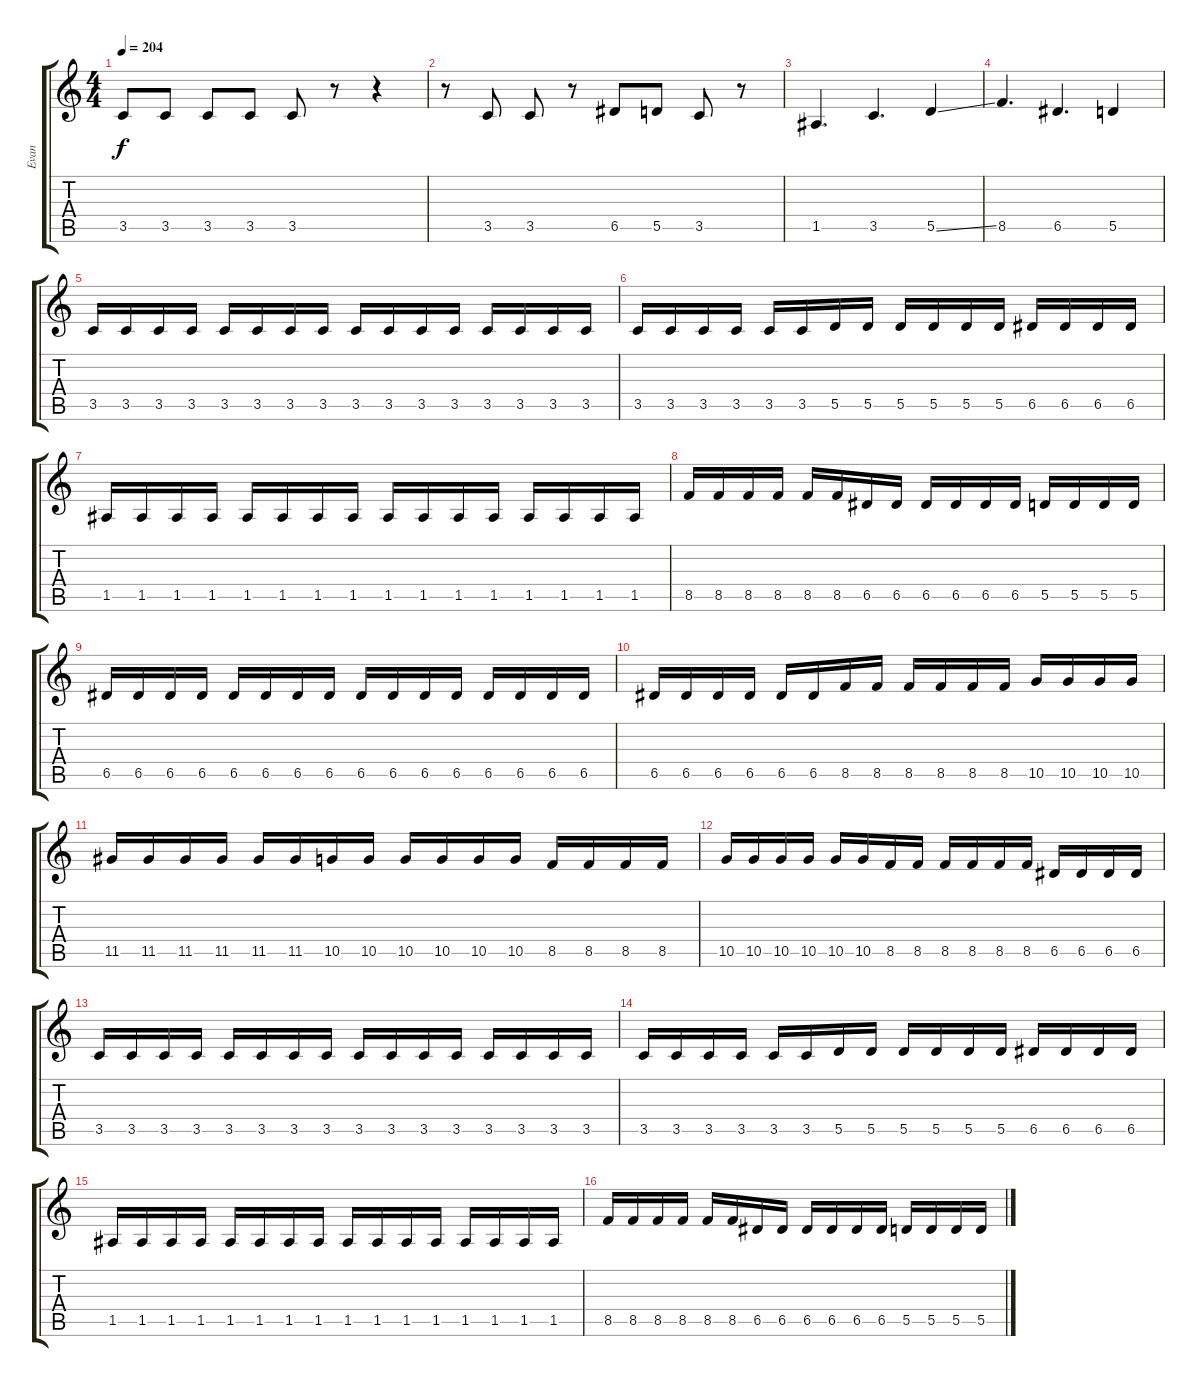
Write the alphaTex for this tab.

\track ("Evan" "Evan") {instrument distortionguitar}
\staff {score tabs}
\tuning (E4 B3 G3 D3 A2 E2) {hide}
\ts (4 4)
\tempo 204
\clef g2
\ks c
3.5.8{dy f} 3.5.8 3.5.8 3.5.8 3.5.8 r.8 r.4 |
r.8 3.5.8 3.5.8 r.8 6.5.8 5.5.8 3.5.8 r.8 |
1.5.4{d} 3.5.4{d} 5.5{ss}.4 |
8.5.4{d} 6.5.4{d} 5.5.4 |
3.5.16 3.5.16 3.5.16 3.5.16 3.5.16 3.5.16 3.5.16 3.5.16 3.5.16 3.5.16 3.5.16 3.5.16 3.5.16 3.5.16 3.5.16 3.5.16 |
3.5.16 3.5.16 3.5.16 3.5.16 3.5.16 3.5.16 5.5.16 5.5.16 5.5.16 5.5.16 5.5.16 5.5.16 6.5.16 6.5.16 6.5.16 6.5.16 |
1.5.16 1.5.16 1.5.16 1.5.16 1.5.16 1.5.16 1.5.16 1.5.16 1.5.16 1.5.16 1.5.16 1.5.16 1.5.16 1.5.16 1.5.16 1.5.16 |
8.5.16 8.5.16 8.5.16 8.5.16 8.5.16 8.5.16 6.5.16 6.5.16 6.5.16 6.5.16 6.5.16 6.5.16 5.5.16 5.5.16 5.5.16 5.5.16 |
6.5.16 6.5.16 6.5.16 6.5.16 6.5.16 6.5.16 6.5.16 6.5.16 6.5.16 6.5.16 6.5.16 6.5.16 6.5.16 6.5.16 6.5.16 6.5.16 |
6.5.16 6.5.16 6.5.16 6.5.16 6.5.16 6.5.16 8.5.16 8.5.16 8.5.16 8.5.16 8.5.16 8.5.16 10.5.16 10.5.16 10.5.16 10.5.16 |
11.5.16 11.5.16 11.5.16 11.5.16 11.5.16 11.5.16 10.5.16 10.5.16 10.5.16 10.5.16 10.5.16 10.5.16 8.5.16 8.5.16 8.5.16 8.5.16 |
10.5.16 10.5.16 10.5.16 10.5.16 10.5.16 10.5.16 8.5.16 8.5.16 8.5.16 8.5.16 8.5.16 8.5.16 6.5.16 6.5.16 6.5.16 6.5.16 |
3.5.16 3.5.16 3.5.16 3.5.16 3.5.16 3.5.16 3.5.16 3.5.16 3.5.16 3.5.16 3.5.16 3.5.16 3.5.16 3.5.16 3.5.16 3.5.16 |
3.5.16 3.5.16 3.5.16 3.5.16 3.5.16 3.5.16 5.5.16 5.5.16 5.5.16 5.5.16 5.5.16 5.5.16 6.5.16 6.5.16 6.5.16 6.5.16 |
1.5.16 1.5.16 1.5.16 1.5.16 1.5.16 1.5.16 1.5.16 1.5.16 1.5.16 1.5.16 1.5.16 1.5.16 1.5.16 1.5.16 1.5.16 1.5.16 |
8.5.16 8.5.16 8.5.16 8.5.16 8.5.16 8.5.16 6.5.16 6.5.16 6.5.16 6.5.16 6.5.16 6.5.16 5.5.16 5.5.16 5.5.16 5.5.16
